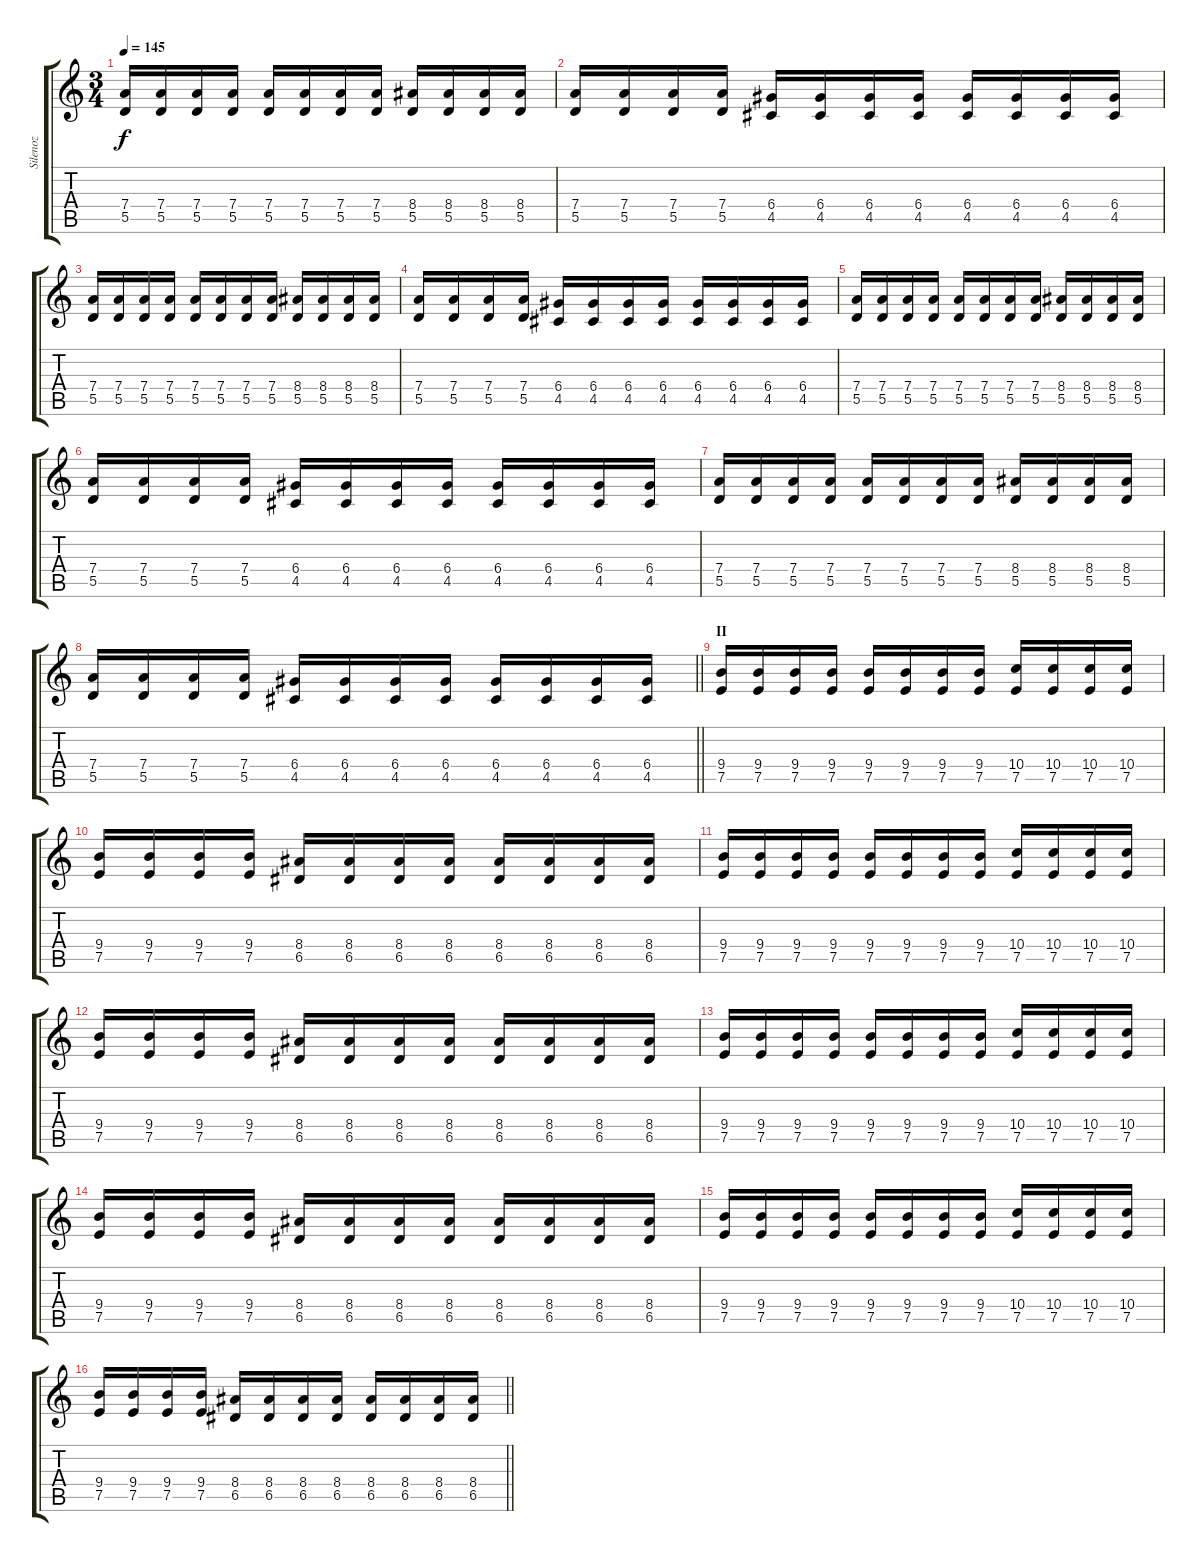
\track ("Silenoz" "Silenoz") {instrument acousticguitarnylon}
\staff {score tabs}
\tuning (E4 B3 G3 D3 A2 E2) {hide}
\ts (3 4)
\tempo 145
\clef g2
\ks c
(7.4 5.5).16{dy f} (7.4 5.5).16 (7.4 5.5).16 (7.4 5.5).16 (7.4 5.5).16 (7.4 5.5).16 (7.4 5.5).16 (7.4 5.5).16 (8.4 5.5).16 (8.4 5.5).16 (8.4 5.5).16 (8.4 5.5).16 |
(7.4 5.5).16 (7.4 5.5).16 (7.4 5.5).16 (7.4 5.5).16 (6.4 4.5).16 (6.4 4.5).16 (6.4 4.5).16 (6.4 4.5).16 (6.4 4.5).16 (6.4 4.5).16 (6.4 4.5).16 (6.4 4.5).16 |
(7.4 5.5).16 (7.4 5.5).16 (7.4 5.5).16 (7.4 5.5).16 (7.4 5.5).16 (7.4 5.5).16 (7.4 5.5).16 (7.4 5.5).16 (8.4 5.5).16 (8.4 5.5).16 (8.4 5.5).16 (8.4 5.5).16 |
(7.4 5.5).16 (7.4 5.5).16 (7.4 5.5).16 (7.4 5.5).16 (6.4 4.5).16 (6.4 4.5).16 (6.4 4.5).16 (6.4 4.5).16 (6.4 4.5).16 (6.4 4.5).16 (6.4 4.5).16 (6.4 4.5).16 |
(7.4 5.5).16 (7.4 5.5).16 (7.4 5.5).16 (7.4 5.5).16 (7.4 5.5).16 (7.4 5.5).16 (7.4 5.5).16 (7.4 5.5).16 (8.4 5.5).16 (8.4 5.5).16 (8.4 5.5).16 (8.4 5.5).16 |
(7.4 5.5).16 (7.4 5.5).16 (7.4 5.5).16 (7.4 5.5).16 (6.4 4.5).16 (6.4 4.5).16 (6.4 4.5).16 (6.4 4.5).16 (6.4 4.5).16 (6.4 4.5).16 (6.4 4.5).16 (6.4 4.5).16 |
(7.4 5.5).16 (7.4 5.5).16 (7.4 5.5).16 (7.4 5.5).16 (7.4 5.5).16 (7.4 5.5).16 (7.4 5.5).16 (7.4 5.5).16 (8.4 5.5).16 (8.4 5.5).16 (8.4 5.5).16 (8.4 5.5).16 |
\barLineRight lightlight
(7.4 5.5).16 (7.4 5.5).16 (7.4 5.5).16 (7.4 5.5).16 (6.4 4.5).16 (6.4 4.5).16 (6.4 4.5).16 (6.4 4.5).16 (6.4 4.5).16 (6.4 4.5).16 (6.4 4.5).16 (6.4 4.5).16 |
\section ("" "II")
(9.4 7.5).16 (9.4 7.5).16 (9.4 7.5).16 (9.4 7.5).16 (9.4 7.5).16 (9.4 7.5).16 (9.4 7.5).16 (9.4 7.5).16 (10.4 7.5).16 (10.4 7.5).16 (10.4 7.5).16 (10.4 7.5).16 |
(9.4 7.5).16 (9.4 7.5).16 (9.4 7.5).16 (9.4 7.5).16 (8.4 6.5).16 (8.4 6.5).16 (8.4 6.5).16 (8.4 6.5).16 (8.4 6.5).16 (8.4 6.5).16 (8.4 6.5).16 (8.4 6.5).16 |
(9.4 7.5).16 (9.4 7.5).16 (9.4 7.5).16 (9.4 7.5).16 (9.4 7.5).16 (9.4 7.5).16 (9.4 7.5).16 (9.4 7.5).16 (10.4 7.5).16 (10.4 7.5).16 (10.4 7.5).16 (10.4 7.5).16 |
(9.4 7.5).16 (9.4 7.5).16 (9.4 7.5).16 (9.4 7.5).16 (8.4 6.5).16 (8.4 6.5).16 (8.4 6.5).16 (8.4 6.5).16 (8.4 6.5).16 (8.4 6.5).16 (8.4 6.5).16 (8.4 6.5).16 |
(9.4 7.5).16 (9.4 7.5).16 (9.4 7.5).16 (9.4 7.5).16 (9.4 7.5).16 (9.4 7.5).16 (9.4 7.5).16 (9.4 7.5).16 (10.4 7.5).16 (10.4 7.5).16 (10.4 7.5).16 (10.4 7.5).16 |
(9.4 7.5).16 (9.4 7.5).16 (9.4 7.5).16 (9.4 7.5).16 (8.4 6.5).16 (8.4 6.5).16 (8.4 6.5).16 (8.4 6.5).16 (8.4 6.5).16 (8.4 6.5).16 (8.4 6.5).16 (8.4 6.5).16 |
(9.4 7.5).16 (9.4 7.5).16 (9.4 7.5).16 (9.4 7.5).16 (9.4 7.5).16 (9.4 7.5).16 (9.4 7.5).16 (9.4 7.5).16 (10.4 7.5).16 (10.4 7.5).16 (10.4 7.5).16 (10.4 7.5).16 |
\barLineRight lightlight
(9.4 7.5).16 (9.4 7.5).16 (9.4 7.5).16 (9.4 7.5).16 (8.4 6.5).16 (8.4 6.5).16 (8.4 6.5).16 (8.4 6.5).16 (8.4 6.5).16 (8.4 6.5).16 (8.4 6.5).16 (8.4 6.5).16
